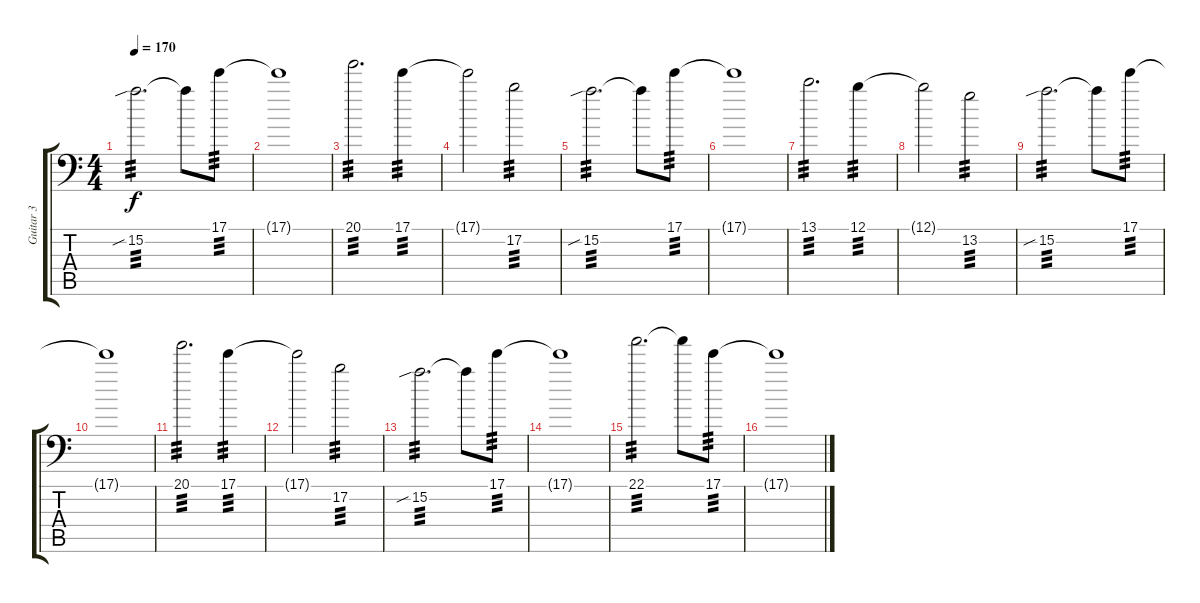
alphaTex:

\track ("Guitar 3" "Guitar 3") {instrument distortionguitar}
\staff {score tabs}
\tuning (B3 Gb3 D3 A2 E2 A1) {hide}
\ts (4 4)
\tempo 170
\clef f4
\ks c
15.2{sib}.2{d tp 3 dy f} 15.2{t}.8 17.1.8{tp 3} |
17.1{t}.1 |
20.1.2{d tp 3} 17.1.4{tp 3} |
17.1{t}.2 17.2.2{tp 3} |
15.2{sib}.2{d tp 3} 15.2{t}.8 17.1.8{tp 3} |
17.1{t}.1 |
13.1.2{d tp 3} 12.1.4{tp 3} |
12.1{t}.2 13.2.2{tp 3} |
15.2{sib}.2{d tp 3} 15.2{t}.8 17.1.8{tp 3} |
17.1{t}.1 |
20.1.2{d tp 3} 17.1.4{tp 3} |
17.1{t}.2 17.2.2{tp 3} |
15.2{sib}.2{d tp 3} 15.2{t}.8 17.1.8{tp 3} |
17.1{t}.1 |
22.1.2{d tp 3} 22.1{t}.8 17.1.8{tp 3} |
17.1{t}.1
